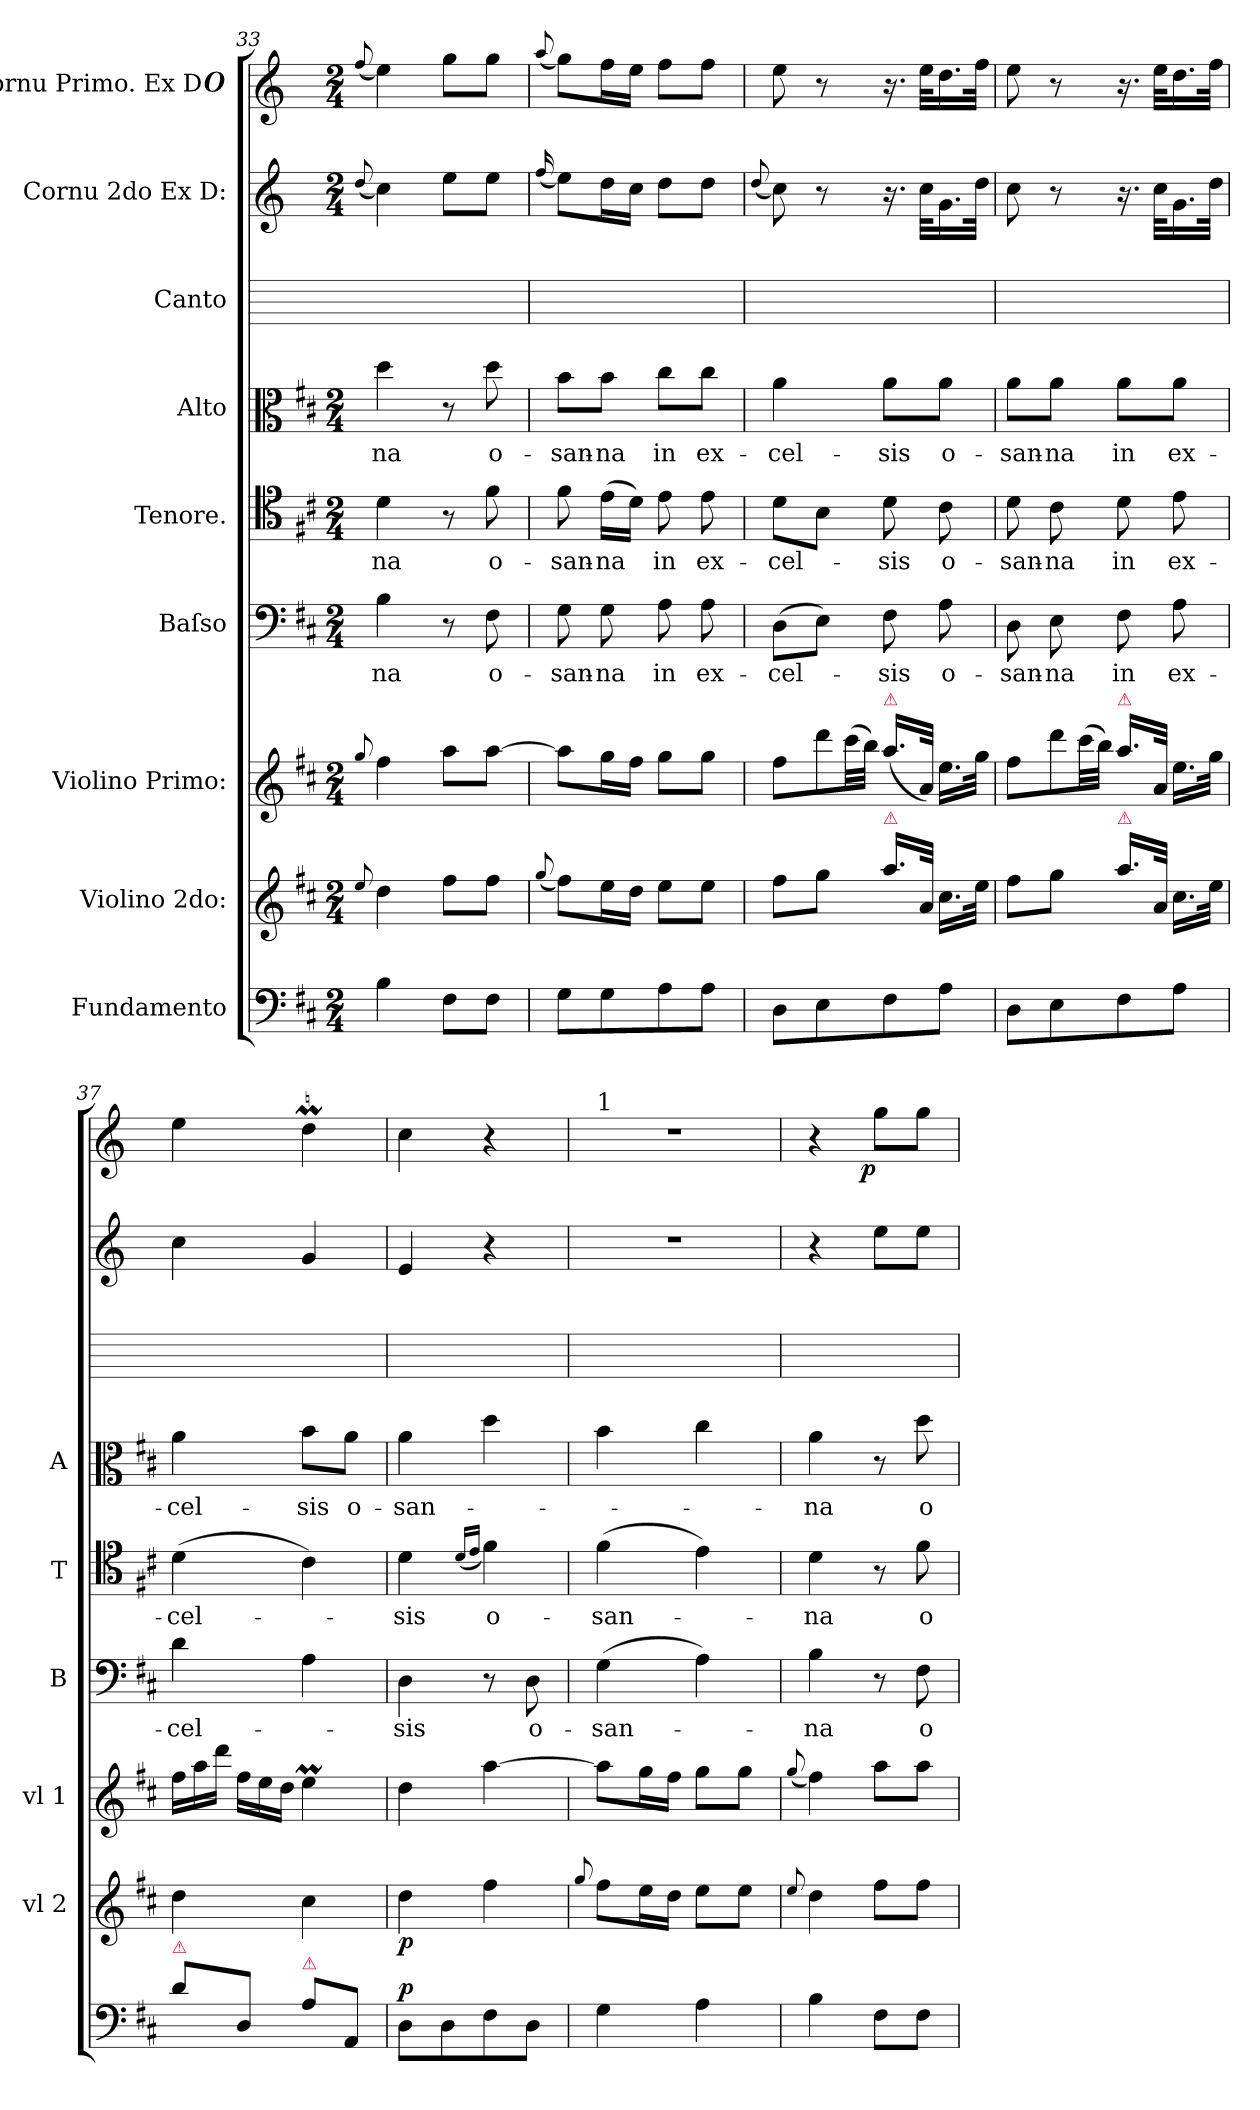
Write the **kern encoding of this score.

**kern	**dynam	**kern	**dynam	**kern	**kern	**text	**kern	**text	**kern	**text	**kern	**kern	**kern	**dynam
*part9	*part9	*part8	*part8	*part7	*part6	*part6	*part5	*part5	*part4	*part4	*part3	*part2	*part1	*part1
*staff9	*staff9	*staff8	*staff8	*staff7	*staff6	*staff6	*staff5	*staff5	*staff4	*staff4	*staff3	*staff2	*staff1	*staff1
*I"Fundamento	*	*I"Violino 2do:	*	*I"Violino Primo:	*I"Baſso	*	*I"Tenore.	*	*I"Alto	*	*I"Canto	*I"Cornu 2do Ex D:	*I"Cornu Primo. Ex D#	*
*	*	*I'vl 2	*	*I'vl 1	*I'B	*	*I'T	*	*I'A	*	*	*	*	*
*clefF4	*	*clefG2	*	*clefG2	*clefF4	*	*clefC4	*	*clefC3	*	*	*clefG2	*clefG2	*
*	*	*	*	*	*	*	*	*	*	*	*	*ITrd-1c-2	*ITrd-1c-2	*
*k[f#c#]	*	*k[f#c#]	*	*k[f#c#]	*k[f#c#]	*	*k[f#c#]	*	*k[f#c#]	*	*	*k[f#c#]	*k[f#c#]	*
*D:	*	*D:	*	*D:	*D:	*	*D:	*	*D:	*	*	*D:	*D:	*
*M2/4	*	*M2/4	*	*M2/4	*M2/4	*	*M2/4	*	*M2/4	*	*	*M2/4	*M2/4	*
=33	=33	=33	=33	=33	=33	=33	=33	=33	=33	=33	=33	=33	=33	=33
.	.	8qqee/	.	8qqgg/	.	.	.	.	.	.	.	(<8qqee/	(<8qqgg/	.
4B\	.	4dd\	.	4ff#\	4B\	-na	4d\	-na	4dd\	-na	2ryy	4dd\)	4ff#\)	.
8F#\L	.	8ff#\L	.	8aa\L	8r	.	8r	.	8r	.	.	8ff#\L	8aa\L	.
8F#\J	.	8ff#\J	.	[8aa\J	8F#\	o-	8f#\	o-	8dd\	o-	.	8ff#\J	8aa\J	.
=34	=34	=34	=34	=34	=34	=34	=34	=34	=34	=34	=34	=34	=34	=34
.	.	(<8qqgg/	.	.	.	.	.	.	.	.	.	(<16qqgg/	(<8qqbb/	.
!	!	!	!	!	!	!LO:LY:i	!	!	!	!LO:LY:i	!	!	!	!
8G\L	.	8ff#\L)	.	8aa\L]	8G\	-san-	8f#\	-san-	8b\L	-san-	2ryy	8ff#\L)	8aa\L)	.
!	!	!	!	!	!	!LO:LY:i	!	!	!	!LO:LY:i	!	!	!	!
8G\	.	16ee\L	.	16gg\L	8G\	-na	(16e\LL	-na	8b\J	-na	.	16ee\L	16gg\L	.
.	.	16dd\JJ	.	16ff#\JJ	.	.	16d\JJ)	.	.	.	.	16dd\JJ	16ff#\JJ	.
!	!	!	!	!	!	!LO:LY:i	!	!	!	!LO:LY:i	!	!	!	!
8A\	.	8ee\L	.	8gg\L	8A\	in	8e\	in	8cc#\L	in	.	8ee\L	8gg\L	.
!	!	!	!	!	!	!LO:LY:i	!	!	!	!LO:LY:i	!	!	!	!
8A\J	.	8ee\J	.	8gg\J	8A\	ex-	8e\	ex-	8cc#\J	ex-	.	8ee\J	8gg\J	.
=35	=35	=35	=35	=35	=35	=35	=35	=35	=35	=35	=35	=35	=35	=35
.	.	.	.	.	.	.	.	.	.	.	.	(<8qqee/	.	.
!	!	!	!	!	!	!LO:LY:i	!	!	!	!LO:LY:i	!	!	!	!
8D\L	.	8ff#\L	.	8ff#\L	(8D\L	-cel-	8d\L	-cel-	4a\	-cel-	2ryy	8dd\)	8ff#\	.
!	!	!	!	!LO:N:vis=8	!	!	!	!	!	!	!	!	!	!
8E\	.	8gg\J	.	16ddd\	8E\J)	.	8B\J	.	.	.	.	8r	8r	.
.	.	.	.	(32ccc#\LL	.	.	.	.	.	.	.	.	.	.
.	.	.	.	32bb\JJJ)	.	.	.	.	.	.	.	.	.	.
!	!	!	!	!LO:TX:a:color=crimson:t=⚠	!	!	!	!	!	!	!	!	!	!
!	!	!LO:TX:a:color=crimson:t=⚠	!	!	!	!	!	!	!	!	!	!	!	!
!	!	!	!	!	!	!LO:LY:i	!	!	!	!LO:LY:i	!	!	!	!
8F#\	.	16.aa\LL	.	(16.aa\LL	8F#\	-sis	8d\	-sis	8a\L	-sis	.	16.r	16.r	.
.	.	32a/JJk	.	32a/JJk)	.	.	.	.	.	.	.	32dd\KLL	32ff#\KLL	.
8A\J	.	16.cc#\LL	.	16.ee\LL	8A\	o-	8c#\	o-	8a\J	o-	.	16.a\	16.ee\	.
.	.	32ee\JJk	.	32gg\JJk	.	.	.	.	.	.	.	32ee\JJk	32gg\JJk	.
=36	=36	=36	=36	=36	=36	=36	=36	=36	=36	=36	=36	=36	=36	=36
!	!	!	!	!	!	!LO:LY:i	!	!LO:LY:i	!	!LO:LY:i	!	!	!	!
8D\L	.	8ff#\L	.	8ff#\L	8D\	-san-	8d\	-san-	8a\L	-san-	2ryy	8dd\	8ff#\	.
!	!	!	!	!LO:N:vis=8	!	!LO:LY:i	!	!LO:LY:i	!	!LO:LY:i	!	!	!	!
8E\	.	8gg\J	.	16ddd\	8E\	-na	8c#\	-na	8a\J	-na	.	8r	8r	.
.	.	.	.	(32ccc#\LL	.	.	.	.	.	.	.	.	.	.
.	.	.	.	32bb\JJJ)	.	.	.	.	.	.	.	.	.	.
!	!	!	!	!LO:TX:a:color=crimson:t=⚠	!	!	!	!	!	!	!	!	!	!
!	!	!LO:TX:a:color=crimson:t=⚠	!	!	!	!	!	!	!	!	!	!	!	!
!	!	!	!	!	!	!LO:LY:i	!	!LO:LY:i	!	!LO:LY:i	!	!	!	!
8F#\	.	16.aa\LL	.	16.aa\LL	8F#\	in	8d\	in	8a\L	in	.	16.r	16.r	.
.	.	32a/JJk	.	32a/JJk	.	.	.	.	.	.	.	32dd\KLL	32ff#\KLL	.
!	!	!	!	!	!	!LO:LY:i	!	!LO:LY:i	!	!LO:LY:i	!	!	!	!
8A\J	.	16.cc#\LL	.	16.ee\LL	8A\	ex-	8e\	ex-	8a\J	ex-	.	16.a\	16.ee\	.
.	.	32ee\JJk	.	32gg\JJk	.	.	.	.	.	.	.	32ee\JJk	32gg\JJk	.
=37	=37	=37	=37	=37	=37	=37	=37	=37	=37	=37	=37	=37	=37	=37
*	*	*	*	*Xtuplet	*	*	*	*	*	*	*	*	*	*
!LO:TX:a:color=crimson:t=⚠	!	!	!	!	!	!	!	!	!	!	!	!	!	!
!	!	!	!	!	!	!	!	!LO:LY:i	!	!LO:LY:i	!	!	!	!
8d\L	.	4dd\	.	24ff#\LL	4d\	-cel-	(4d\	-cel-	4a\	-cel-	2ryy	4dd\	4ff#\	.
.	.	.	.	24aa\	.	.	.	.	.	.	.	.	.	.
.	.	.	.	24ddd\JJ	.	.	.	.	.	.	.	.	.	.
8D/J	.	.	.	24ff#\LL	.	.	.	.	.	.	.	.	.	.
.	.	.	.	24ee\	.	.	.	.	.	.	.	.	.	.
.	.	.	.	24dd\JJ	.	.	.	.	.	.	.	.	.	.
!LO:TX:a:color=crimson:t=⚠	!	!	!	!	!	!	!	!	!	!	!	!	!	!
!	!	!	!	!	!	!	!	!	!	!LO:LY:i	!	!	!	!
8A\L	.	4cc#\	.	4eeM\	4A\	.	4c#\)	.	8b\L	-sis	.	4a/	4eem\	.
8AA/J	.	.	.	.	.	.	.	.	8a\J	o-	.	.	.	.
=38	=38	=38	=38	=38	=38	=38	=38	=38	=38	=38	=38	=38	=38	=38
!	!LO:DY:a	!	!	!	!	!	!	!LO:LY:i	!	!	!	!	!	!
8D\L	p	4dd\	p	4dd\	4D\	-sis	4d\	-sis	4a\	-san-	2ryy	4f#/	4dd\	.
8D\	.	.	.	.	.	.	.	.	.	.	.	.	.	.
.	.	.	.	.	.	.	(<16qqd/LL	.	.	.	.	.	.	.
.	.	.	.	.	.	.	16qqe/JJ	.	.	.	.	.	.	.
8F#\	.	4ff#\	.	[4aa\	8r	.	4f#\)	o-	4dd\	.	.	4r	4r	.
8D\J	.	.	.	.	8D\	o-	.	.	.	.	.	.	.	.
=39	=39	=39	=39	=39	=39	=39	=39	=39	=39	=39	=39	=39	=39	=39
.	.	8qqgg/	.	.	.	.	.	.	.	.	.	.	.	.
!	!	!	!	!	!	!	!	!	!	!	!	!	!LO:TX:a:t=1	!
4G\	.	8ff#\L	.	8aa\L]	(4G\	-san-	(4f#\	-san-	4b\	.	2ryy	2r	2r	.
.	.	16ee\L	.	16gg\L	.	.	.	.	.	.	.	.	.	.
.	.	16dd\JJ	.	16ff#\JJ	.	.	.	.	.	.	.	.	.	.
4A\	.	8ee\L	.	8gg\L	4A\)	.	4e\)	.	4cc#\	.	.	.	.	.
.	.	8ee\J	.	8gg\J	.	.	.	.	.	.	.	.	.	.
=40	=40	=40	=40	=40	=40	=40	=40	=40	=40	=40	=40	=40	=40	=40
.	.	8qqee/	.	(<8qqgg/	.	.	.	.	.	.	.	.	.	.
4B\	.	4dd\	.	4ff#\)	4B\	-na	4d\	-na	4a\	-na	2ryy	4r	4r	.
!	!	!	!	!	!	!	!	!	!	!	!	!	!	!LO:DY:rj
8F#\L	.	8ff#\L	.	8aa\L	8r	.	8r	.	8r	.	.	8ff#\L	8aa\L	p
!	!	!	!	!	!	!	!	!	!	!LO:LY:i	!	!	!	!
8F#\J	.	8ff#\J	.	8aa\J	8F#\	o-	8f#\	o-	8dd\	o-	.	8ff#\J	8aa\J	.
=	=	=	=	=	=	=	=	=	=	=	=	=	=	=
*-	*-	*-	*-	*-	*-	*-	*-	*-	*-	*-	*-	*-	*-	*-
